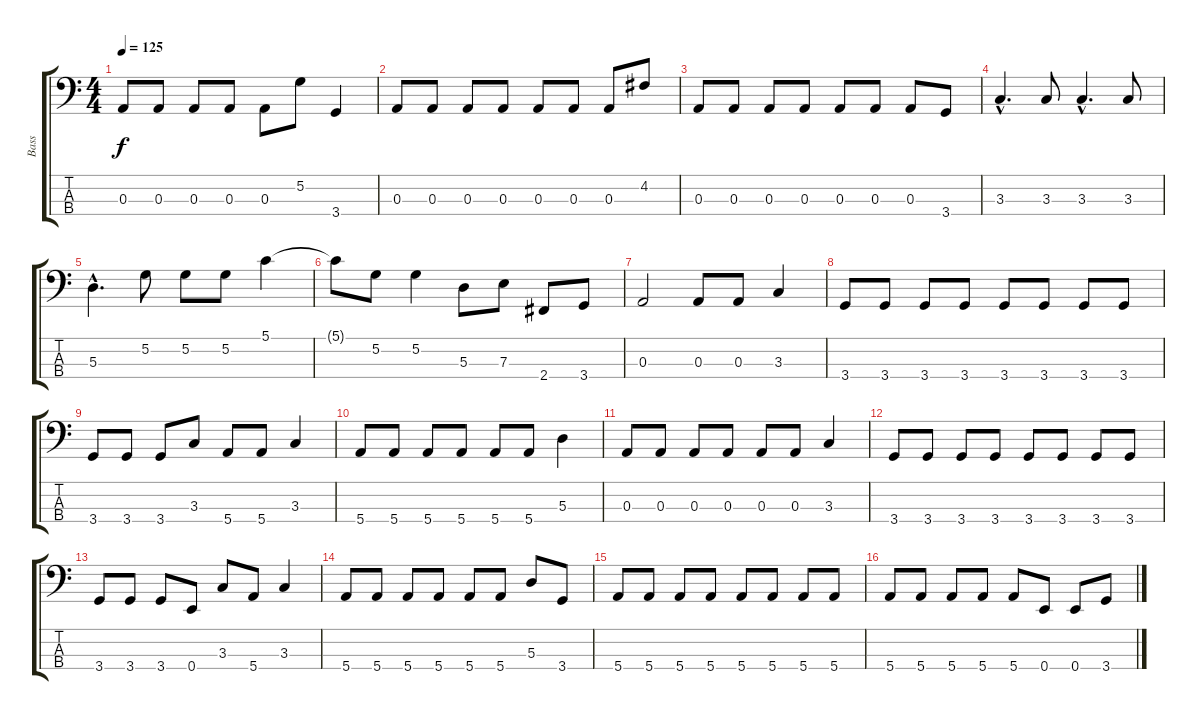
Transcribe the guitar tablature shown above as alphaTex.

\track ("Bass" "Bass") {instrument electricbasspick}
\staff {score tabs}
\tuning (G2 D2 A1 E1) {hide}
\ts (4 4)
\tempo 125
\clef f4
\ks c
0.3.8{dy f} 0.3.8 0.3.8 0.3.8 0.3.8 5.2.8 3.4.4 |
0.3.8 0.3.8 0.3.8 0.3.8 0.3.8 0.3.8 0.3.8 4.2.8 |
0.3.8 0.3.8 0.3.8 0.3.8 0.3.8 0.3.8 0.3.8 3.4.8 |
3.3{hac}.4{d} 3.3.8 3.3{hac}.4{d} 3.3.8 |
5.3{hac}.4{d} 5.2.8 5.2.8 5.2.8 5.1.4 |
5.1{t}.8 5.2.8 5.2.4 5.3.8 7.3.8 2.4.8 3.4.8 |
0.3.2 0.3.8 0.3.8 3.3.4 |
3.4.8 3.4.8 3.4.8 3.4.8 3.4.8 3.4.8 3.4.8 3.4.8 |
3.4.8 3.4.8 3.4.8 3.3.8 5.4.8 5.4.8 3.3.4 |
5.4.8 5.4.8 5.4.8 5.4.8 5.4.8 5.4.8 5.3.4 |
0.3.8 0.3.8 0.3.8 0.3.8 0.3.8 0.3.8 3.3.4 |
3.4.8 3.4.8 3.4.8 3.4.8 3.4.8 3.4.8 3.4.8 3.4.8 |
3.4.8 3.4.8 3.4.8 0.4.8 3.3.8 5.4.8 3.3.4 |
5.4.8 5.4.8 5.4.8 5.4.8 5.4.8 5.4.8 5.3.8 3.4.8 |
5.4.8 5.4.8 5.4.8 5.4.8 5.4.8 5.4.8 5.4.8 5.4.8 |
5.4.8 5.4.8 5.4.8 5.4.8 5.4.8 0.4.8 0.4.8 3.4.8
